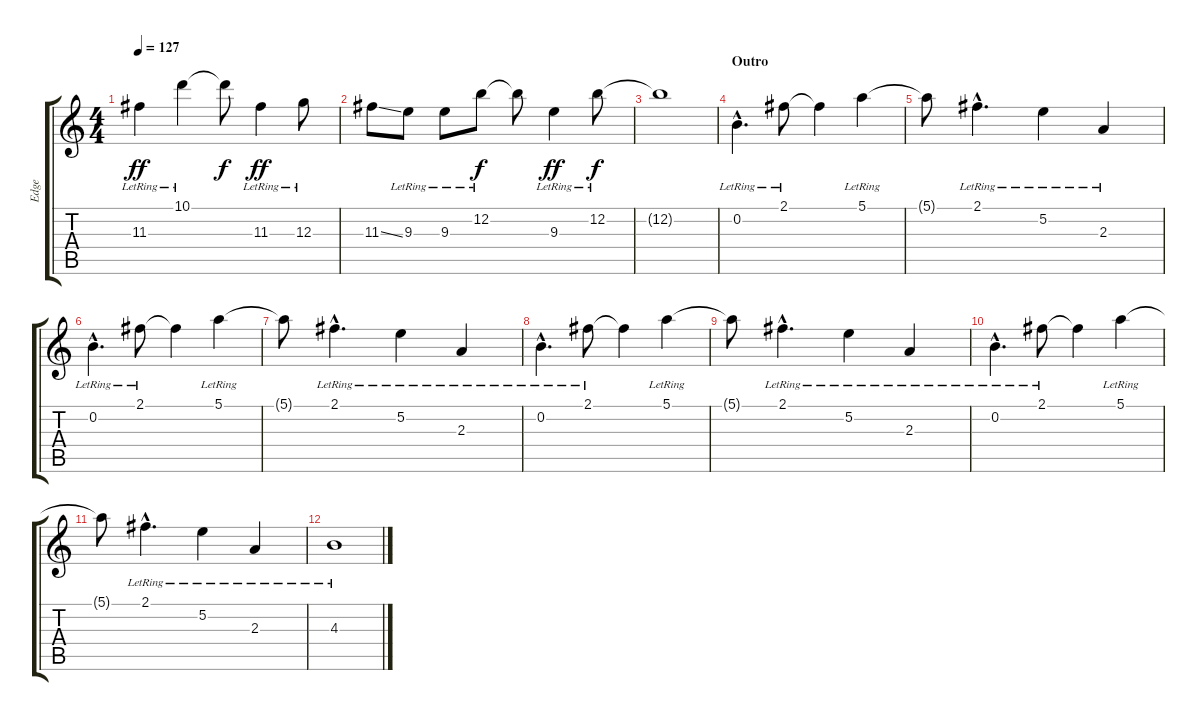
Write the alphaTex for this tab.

\track ("Edge" "Edge") {instrument electricguitarjazz}
\staff {score tabs}
\tuning (E4 B3 G3 D3 A2 E2) {hide}
\ts (4 4)
\tempo 127
\clef g2
\ks c
11.3{lr}.4{dy ff} 10.1{lr}.4 10.1{t}.8{dy f} 11.3{lr}.4{dy ff} 12.3{lr}.8 |
11.3{ss}.8 9.3{lr}.8 9.3{lr}.8 12.2{lr}.8{dy f} 12.2{t}.8 9.3{lr}.4{dy ff} 12.2{lr}.8{dy f} |
12.2{t}.1 |
\section ("" "Outro")
0.2{hac lr}.4{d instrument acousticguitarsteel} 2.1{lr}.8 2.1{t}.4 5.1{lr}.4 |
5.1{t}.8 2.1{hac lr}.4{d} 5.2{lr}.4 2.3{lr}.4 |
0.2{hac lr}.4{d} 2.1{lr}.8 2.1{t}.4 5.1{lr}.4 |
5.1{t}.8 2.1{hac lr}.4{d} 5.2{lr}.4 2.3{lr}.4 |
0.2{hac lr}.4{d} 2.1{lr}.8 2.1{t}.4 5.1{lr}.4 |
5.1{t}.8 2.1{hac lr}.4{d} 5.2{lr}.4 2.3{lr}.4 |
0.2{hac lr}.4{d} 2.1{lr}.8 2.1{t}.4 5.1{lr}.4 |
5.1{t}.8 2.1{hac lr}.4{d} 5.2{lr}.4 2.3{lr}.4 |
4.3{lr}.1
